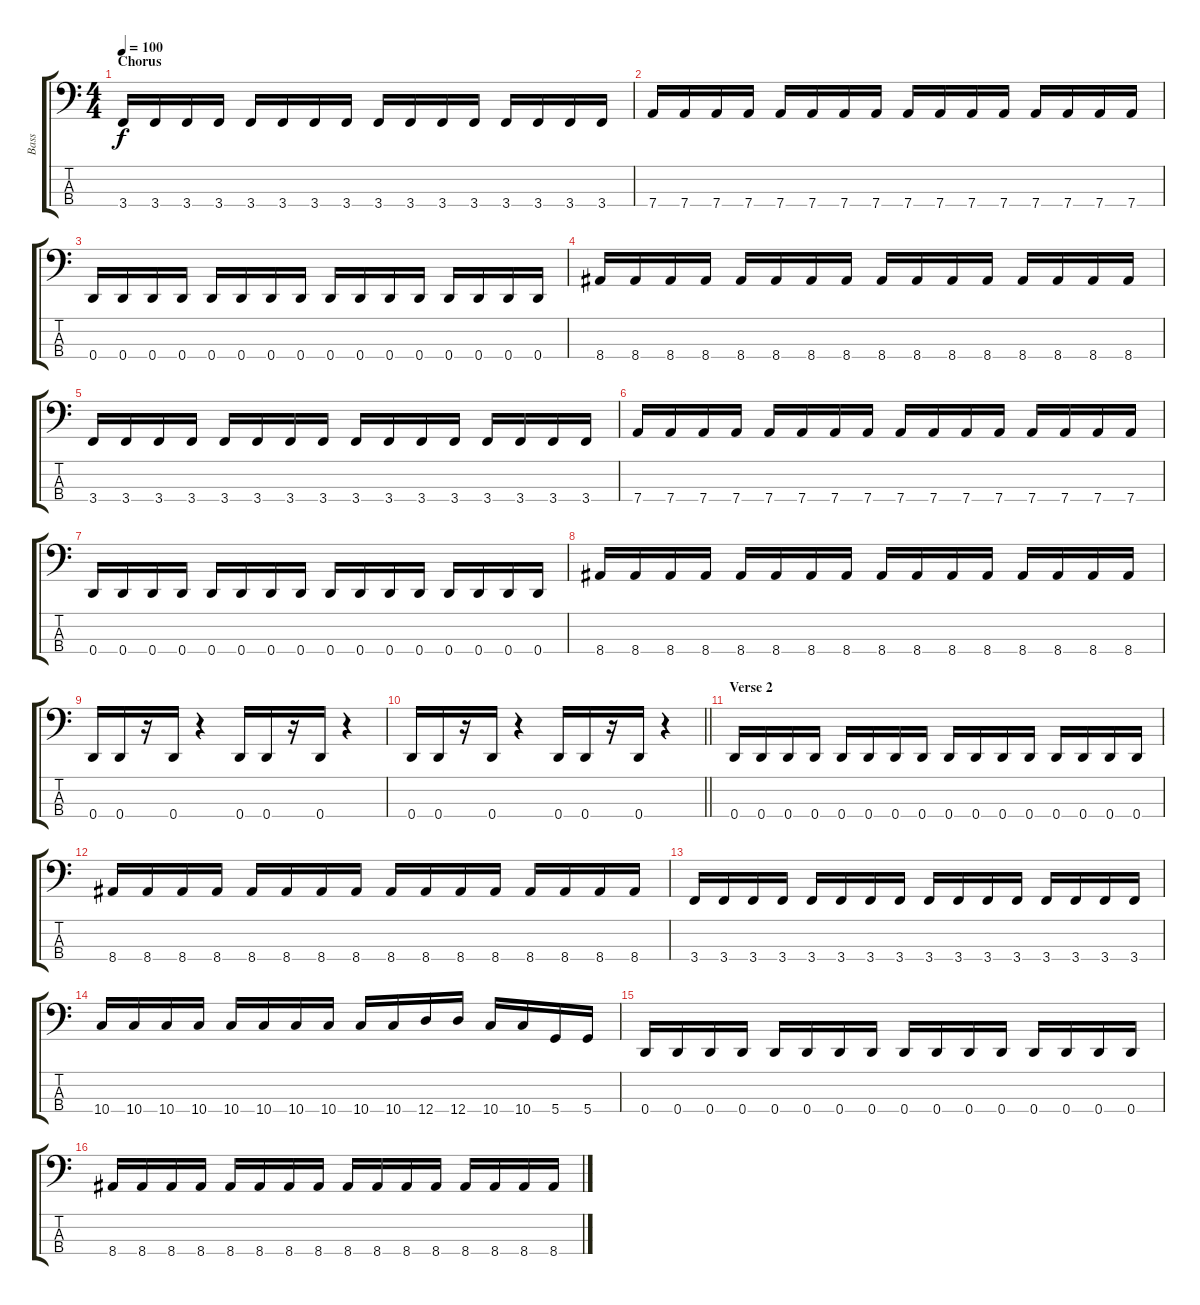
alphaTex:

\track ("Bass" "Bass") {instrument electricbasspick}
\staff {score tabs}
\tuning (G2 D2 A1 D1) {hide}
\ts (4 4)
\section ("" "Chorus")
\tempo 100
\clef f4
\ks c
3.4.16{dy f} 3.4.16 3.4.16 3.4.16 3.4.16 3.4.16 3.4.16 3.4.16 3.4.16 3.4.16 3.4.16 3.4.16 3.4.16 3.4.16 3.4.16 3.4.16 |
7.4.16 7.4.16 7.4.16 7.4.16 7.4.16 7.4.16 7.4.16 7.4.16 7.4.16 7.4.16 7.4.16 7.4.16 7.4.16 7.4.16 7.4.16 7.4.16 |
0.4.16 0.4.16 0.4.16 0.4.16 0.4.16 0.4.16 0.4.16 0.4.16 0.4.16 0.4.16 0.4.16 0.4.16 0.4.16 0.4.16 0.4.16 0.4.16 |
8.4.16 8.4.16 8.4.16 8.4.16 8.4.16 8.4.16 8.4.16 8.4.16 8.4.16 8.4.16 8.4.16 8.4.16 8.4.16 8.4.16 8.4.16 8.4.16 |
3.4.16 3.4.16 3.4.16 3.4.16 3.4.16 3.4.16 3.4.16 3.4.16 3.4.16 3.4.16 3.4.16 3.4.16 3.4.16 3.4.16 3.4.16 3.4.16 |
7.4.16 7.4.16 7.4.16 7.4.16 7.4.16 7.4.16 7.4.16 7.4.16 7.4.16 7.4.16 7.4.16 7.4.16 7.4.16 7.4.16 7.4.16 7.4.16 |
0.4.16 0.4.16 0.4.16 0.4.16 0.4.16 0.4.16 0.4.16 0.4.16 0.4.16 0.4.16 0.4.16 0.4.16 0.4.16 0.4.16 0.4.16 0.4.16 |
8.4.16 8.4.16 8.4.16 8.4.16 8.4.16 8.4.16 8.4.16 8.4.16 8.4.16 8.4.16 8.4.16 8.4.16 8.4.16 8.4.16 8.4.16 8.4.16 |
0.4.16 0.4.16 r.16 0.4.16 r.4 0.4.16 0.4.16 r.16 0.4.16 r.4 |
\barLineRight lightlight
0.4.16 0.4.16 r.16 0.4.16 r.4 0.4.16 0.4.16 r.16 0.4.16 r.4 |
\section ("" "Verse 2")
0.4.16 0.4.16 0.4.16 0.4.16 0.4.16 0.4.16 0.4.16 0.4.16 0.4.16 0.4.16 0.4.16 0.4.16 0.4.16 0.4.16 0.4.16 0.4.16 |
8.4.16 8.4.16 8.4.16 8.4.16 8.4.16 8.4.16 8.4.16 8.4.16 8.4.16 8.4.16 8.4.16 8.4.16 8.4.16 8.4.16 8.4.16 8.4.16 |
3.4.16 3.4.16 3.4.16 3.4.16 3.4.16 3.4.16 3.4.16 3.4.16 3.4.16 3.4.16 3.4.16 3.4.16 3.4.16 3.4.16 3.4.16 3.4.16 |
10.4.16 10.4.16 10.4.16 10.4.16 10.4.16 10.4.16 10.4.16 10.4.16 10.4.16 10.4.16 12.4.16 12.4.16 10.4.16 10.4.16 5.4.16 5.4.16 |
0.4.16 0.4.16 0.4.16 0.4.16 0.4.16 0.4.16 0.4.16 0.4.16 0.4.16 0.4.16 0.4.16 0.4.16 0.4.16 0.4.16 0.4.16 0.4.16 |
8.4.16 8.4.16 8.4.16 8.4.16 8.4.16 8.4.16 8.4.16 8.4.16 8.4.16 8.4.16 8.4.16 8.4.16 8.4.16 8.4.16 8.4.16 8.4.16
